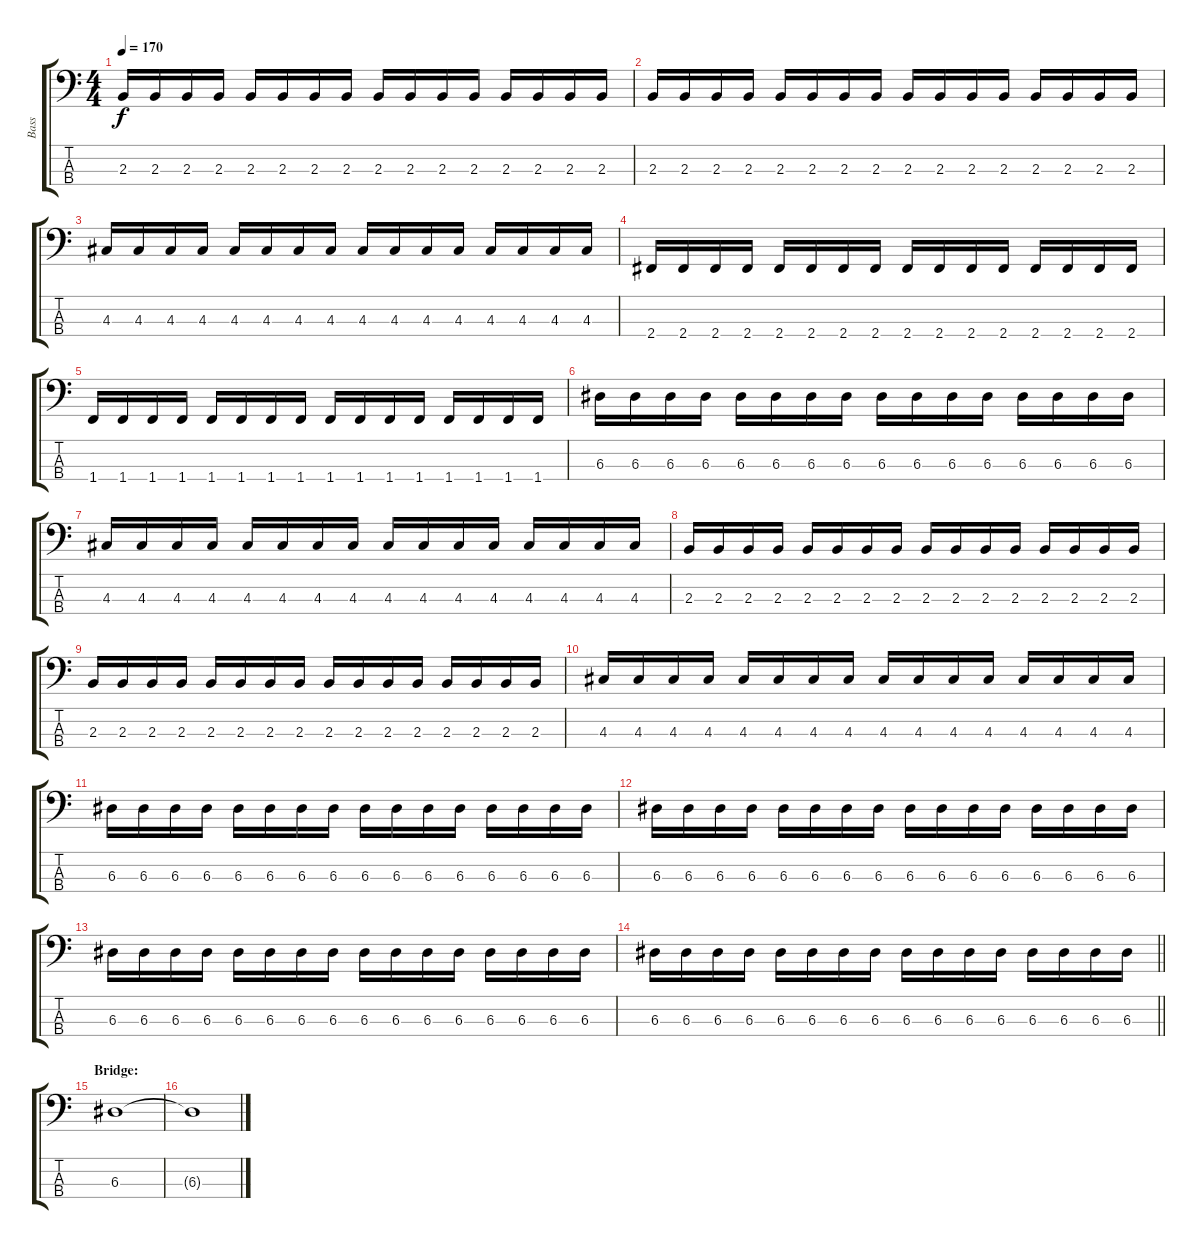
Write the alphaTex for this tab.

\track ("Bass" "Bass") {instrument electricbasspick}
\staff {score tabs}
\tuning (G2 D2 A1 E1) {hide}
\ts (4 4)
\tempo 170
\clef f4
\ks c
2.3.16{dy f} 2.3.16 2.3.16 2.3.16 2.3.16 2.3.16 2.3.16 2.3.16 2.3.16 2.3.16 2.3.16 2.3.16 2.3.16 2.3.16 2.3.16 2.3.16 |
2.3.16 2.3.16 2.3.16 2.3.16 2.3.16 2.3.16 2.3.16 2.3.16 2.3.16 2.3.16 2.3.16 2.3.16 2.3.16 2.3.16 2.3.16 2.3.16 |
4.3.16 4.3.16 4.3.16 4.3.16 4.3.16 4.3.16 4.3.16 4.3.16 4.3.16 4.3.16 4.3.16 4.3.16 4.3.16 4.3.16 4.3.16 4.3.16 |
2.4.16 2.4.16 2.4.16 2.4.16 2.4.16 2.4.16 2.4.16 2.4.16 2.4.16 2.4.16 2.4.16 2.4.16 2.4.16 2.4.16 2.4.16 2.4.16 |
1.4.16 1.4.16 1.4.16 1.4.16 1.4.16 1.4.16 1.4.16 1.4.16 1.4.16 1.4.16 1.4.16 1.4.16 1.4.16 1.4.16 1.4.16 1.4.16 |
6.3.16 6.3.16 6.3.16 6.3.16 6.3.16 6.3.16 6.3.16 6.3.16 6.3.16 6.3.16 6.3.16 6.3.16 6.3.16 6.3.16 6.3.16 6.3.16 |
4.3.16 4.3.16 4.3.16 4.3.16 4.3.16 4.3.16 4.3.16 4.3.16 4.3.16 4.3.16 4.3.16 4.3.16 4.3.16 4.3.16 4.3.16 4.3.16 |
2.3.16 2.3.16 2.3.16 2.3.16 2.3.16 2.3.16 2.3.16 2.3.16 2.3.16 2.3.16 2.3.16 2.3.16 2.3.16 2.3.16 2.3.16 2.3.16 |
2.3.16 2.3.16 2.3.16 2.3.16 2.3.16 2.3.16 2.3.16 2.3.16 2.3.16 2.3.16 2.3.16 2.3.16 2.3.16 2.3.16 2.3.16 2.3.16 |
4.3.16 4.3.16 4.3.16 4.3.16 4.3.16 4.3.16 4.3.16 4.3.16 4.3.16 4.3.16 4.3.16 4.3.16 4.3.16 4.3.16 4.3.16 4.3.16 |
6.3.16 6.3.16 6.3.16 6.3.16 6.3.16 6.3.16 6.3.16 6.3.16 6.3.16 6.3.16 6.3.16 6.3.16 6.3.16 6.3.16 6.3.16 6.3.16 |
6.3.16 6.3.16 6.3.16 6.3.16 6.3.16 6.3.16 6.3.16 6.3.16 6.3.16 6.3.16 6.3.16 6.3.16 6.3.16 6.3.16 6.3.16 6.3.16 |
6.3.16 6.3.16 6.3.16 6.3.16 6.3.16 6.3.16 6.3.16 6.3.16 6.3.16 6.3.16 6.3.16 6.3.16 6.3.16 6.3.16 6.3.16 6.3.16 |
\barLineRight lightlight
6.3.16 6.3.16 6.3.16 6.3.16 6.3.16 6.3.16 6.3.16 6.3.16 6.3.16 6.3.16 6.3.16 6.3.16 6.3.16 6.3.16 6.3.16 6.3.16 |
\section ("" "Bridge:")
6.3.1 |
6.3{t}.1
